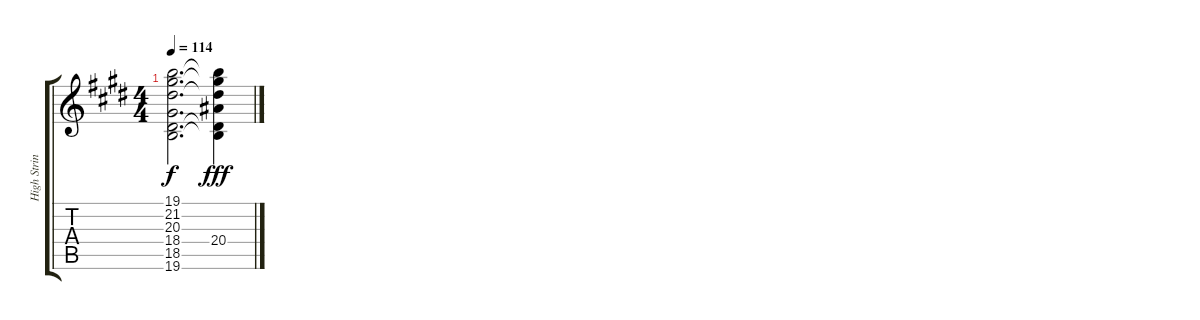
\track ("High Strings" "High Strin") {instrument stringensemble2}
\staff {score tabs}
\tuning (E4 B3 G3 D3 A2 E2) {hide}
\ts (4 4)
\tempo 114
\clef g2
\ks e
(19.1{t} 21.2{t} 20.3 18.4{t} 18.5 19.6{t}).2{d dy f} (19.1{t} 21.2{t} 20.3{t} 20.4 18.5{t} 19.6{t}).4{dy fff}
